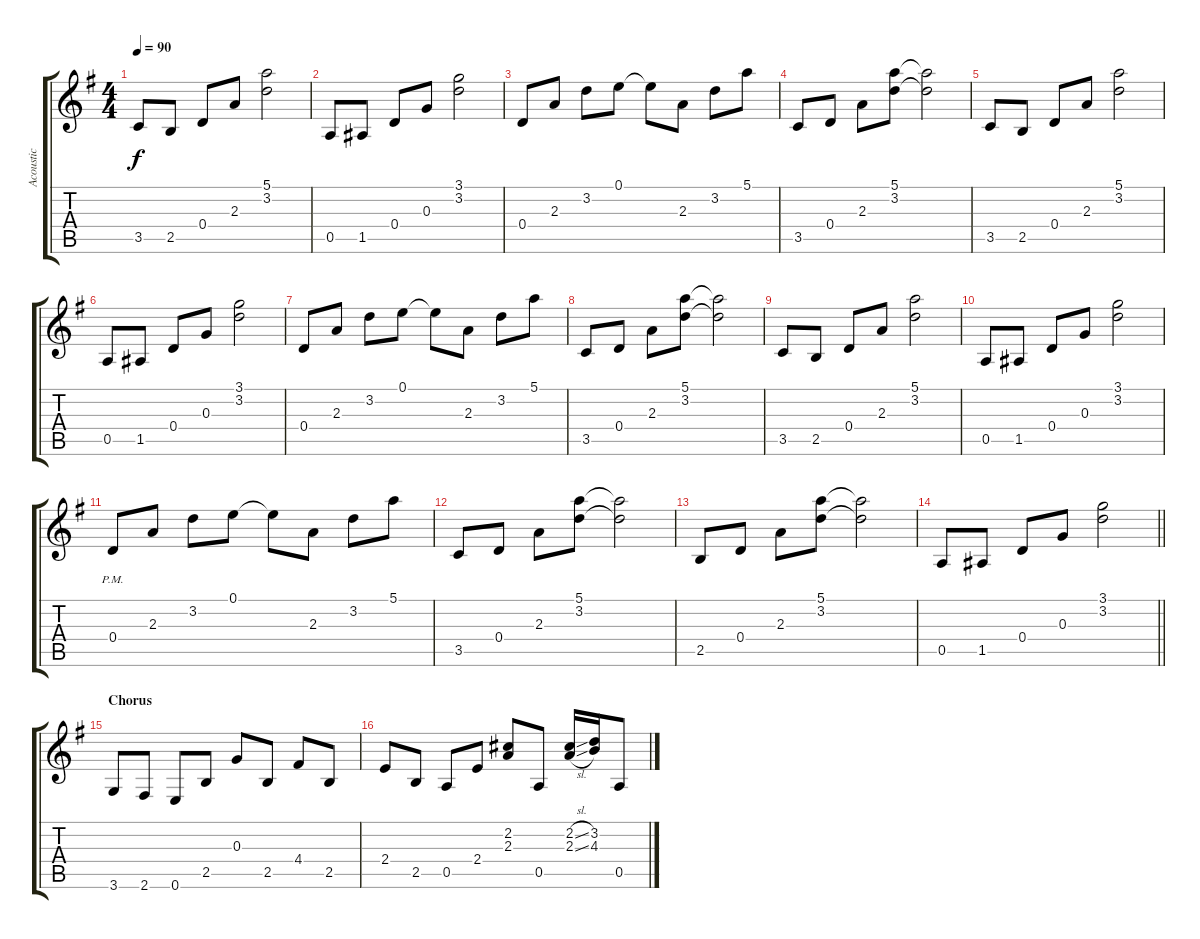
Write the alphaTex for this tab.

\track ("Acoustic" "Acoustic") {instrument acousticguitarsteel}
\staff {score tabs}
\tuning (E4 B3 G3 D3 A2 E2) {hide}
\ts (4 4)
\tempo 90
\clef g2
\ks g
3.5.8{dy f} 2.5.8 0.4.8 2.3.8 (5.1 3.2).2 |
0.5.8 1.5.8 0.4.8 0.3.8 (3.1 3.2).2 |
0.4.8 2.3.8 3.2.8 0.1.8 0.1{t}.8 2.3.8 3.2.8 5.1.8 |
3.5.8 0.4.8 2.3.8 (5.1 3.2).8 (5.1{t} 3.2{t}).2 |
3.5.8 2.5.8 0.4.8 2.3.8 (5.1 3.2).2 |
0.5.8 1.5.8 0.4.8 0.3.8 (3.1 3.2).2 |
0.4.8 2.3.8 3.2.8 0.1.8 0.1{t}.8 2.3.8 3.2.8 5.1.8 |
3.5.8 0.4.8 2.3.8 (5.1 3.2).8 (5.1{t} 3.2{t}).2 |
3.5.8 2.5.8 0.4.8 2.3.8 (5.1 3.2).2 |
0.5.8 1.5.8 0.4.8 0.3.8 (3.1 3.2).2 |
0.4{pm}.8 2.3.8 3.2.8 0.1.8 0.1{t}.8 2.3.8 3.2.8 5.1.8 |
3.5.8 0.4.8 2.3.8 (5.1 3.2).8 (5.1{t} 3.2{t}).2 |
2.5.8 0.4.8 2.3.8 (5.1 3.2).8 (5.1{t} 3.2{t}).2 |
\barLineRight lightlight
0.5.8 1.5.8 0.4.8 0.3.8 (3.1 3.2).2 |
\section ("" "Chorus")
3.6.8 2.6.8 0.6.8 2.5.8 0.3.8 2.5.8 4.4.8 2.5.8 |
2.4.8 2.5.8 0.5.8 2.4.8 (2.2 2.3).8 0.5.8 (2.2{sl} 2.3{sl}).16 (3.2 4.3).16 0.5.8
